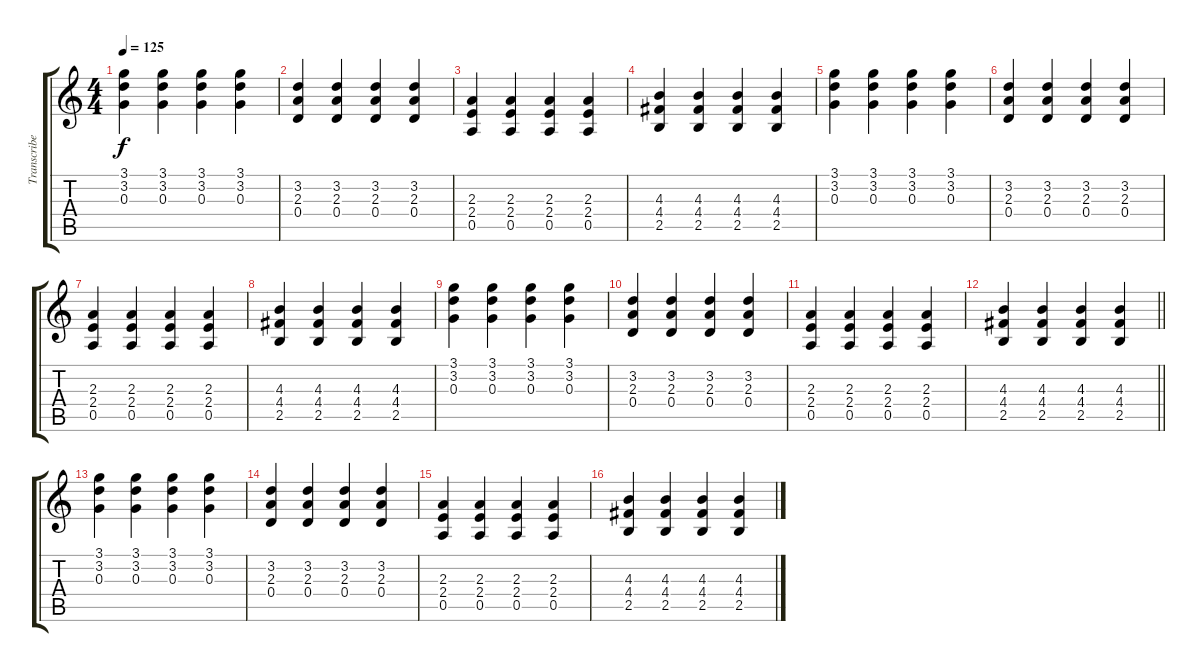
\track ("Transcribed Guitar" "Transcribe") {mute instrument acousticguitarsteel}
\staff {score tabs}
\tuning (E4 B3 G3 D3 A2 E2) {hide}
\ts (4 4)
\tempo 125
\clef g2
\ks c
(3.1 3.2 0.3).4{dy f} (3.1 3.2 0.3).4 (3.1 3.2 0.3).4 (3.1 3.2 0.3).4 |
(3.2 2.3 0.4).4 (3.2 2.3 0.4).4 (3.2 2.3 0.4).4 (3.2 2.3 0.4).4 |
(2.3 2.4 0.5).4 (2.3 2.4 0.5).4 (2.3 2.4 0.5).4 (2.3 2.4 0.5).4 |
(4.3 4.4 2.5).4 (4.3 4.4 2.5).4 (4.3 4.4 2.5).4 (4.3 4.4 2.5).4 |
(3.1 3.2 0.3).4 (3.1 3.2 0.3).4 (3.1 3.2 0.3).4 (3.1 3.2 0.3).4 |
(3.2 2.3 0.4).4 (3.2 2.3 0.4).4 (3.2 2.3 0.4).4 (3.2 2.3 0.4).4 |
(2.3 2.4 0.5).4 (2.3 2.4 0.5).4 (2.3 2.4 0.5).4 (2.3 2.4 0.5).4 |
(4.3 4.4 2.5).4 (4.3 4.4 2.5).4 (4.3 4.4 2.5).4 (4.3 4.4 2.5).4 |
(3.1 3.2 0.3).4 (3.1 3.2 0.3).4 (3.1 3.2 0.3).4 (3.1 3.2 0.3).4 |
(3.2 2.3 0.4).4 (3.2 2.3 0.4).4 (3.2 2.3 0.4).4 (3.2 2.3 0.4).4 |
(2.3 2.4 0.5).4 (2.3 2.4 0.5).4 (2.3 2.4 0.5).4 (2.3 2.4 0.5).4 |
\barLineRight lightlight
(4.3 4.4 2.5).4 (4.3 4.4 2.5).4 (4.3 4.4 2.5).4 (4.3 4.4 2.5).4 |
(3.1 3.2 0.3).4 (3.1 3.2 0.3).4 (3.1 3.2 0.3).4 (3.1 3.2 0.3).4 |
(3.2 2.3 0.4).4 (3.2 2.3 0.4).4 (3.2 2.3 0.4).4 (3.2 2.3 0.4).4 |
(2.3 2.4 0.5).4 (2.3 2.4 0.5).4 (2.3 2.4 0.5).4 (2.3 2.4 0.5).4 |
(4.3 4.4 2.5).4 (4.3 4.4 2.5).4 (4.3 4.4 2.5).4 (4.3 4.4 2.5).4
